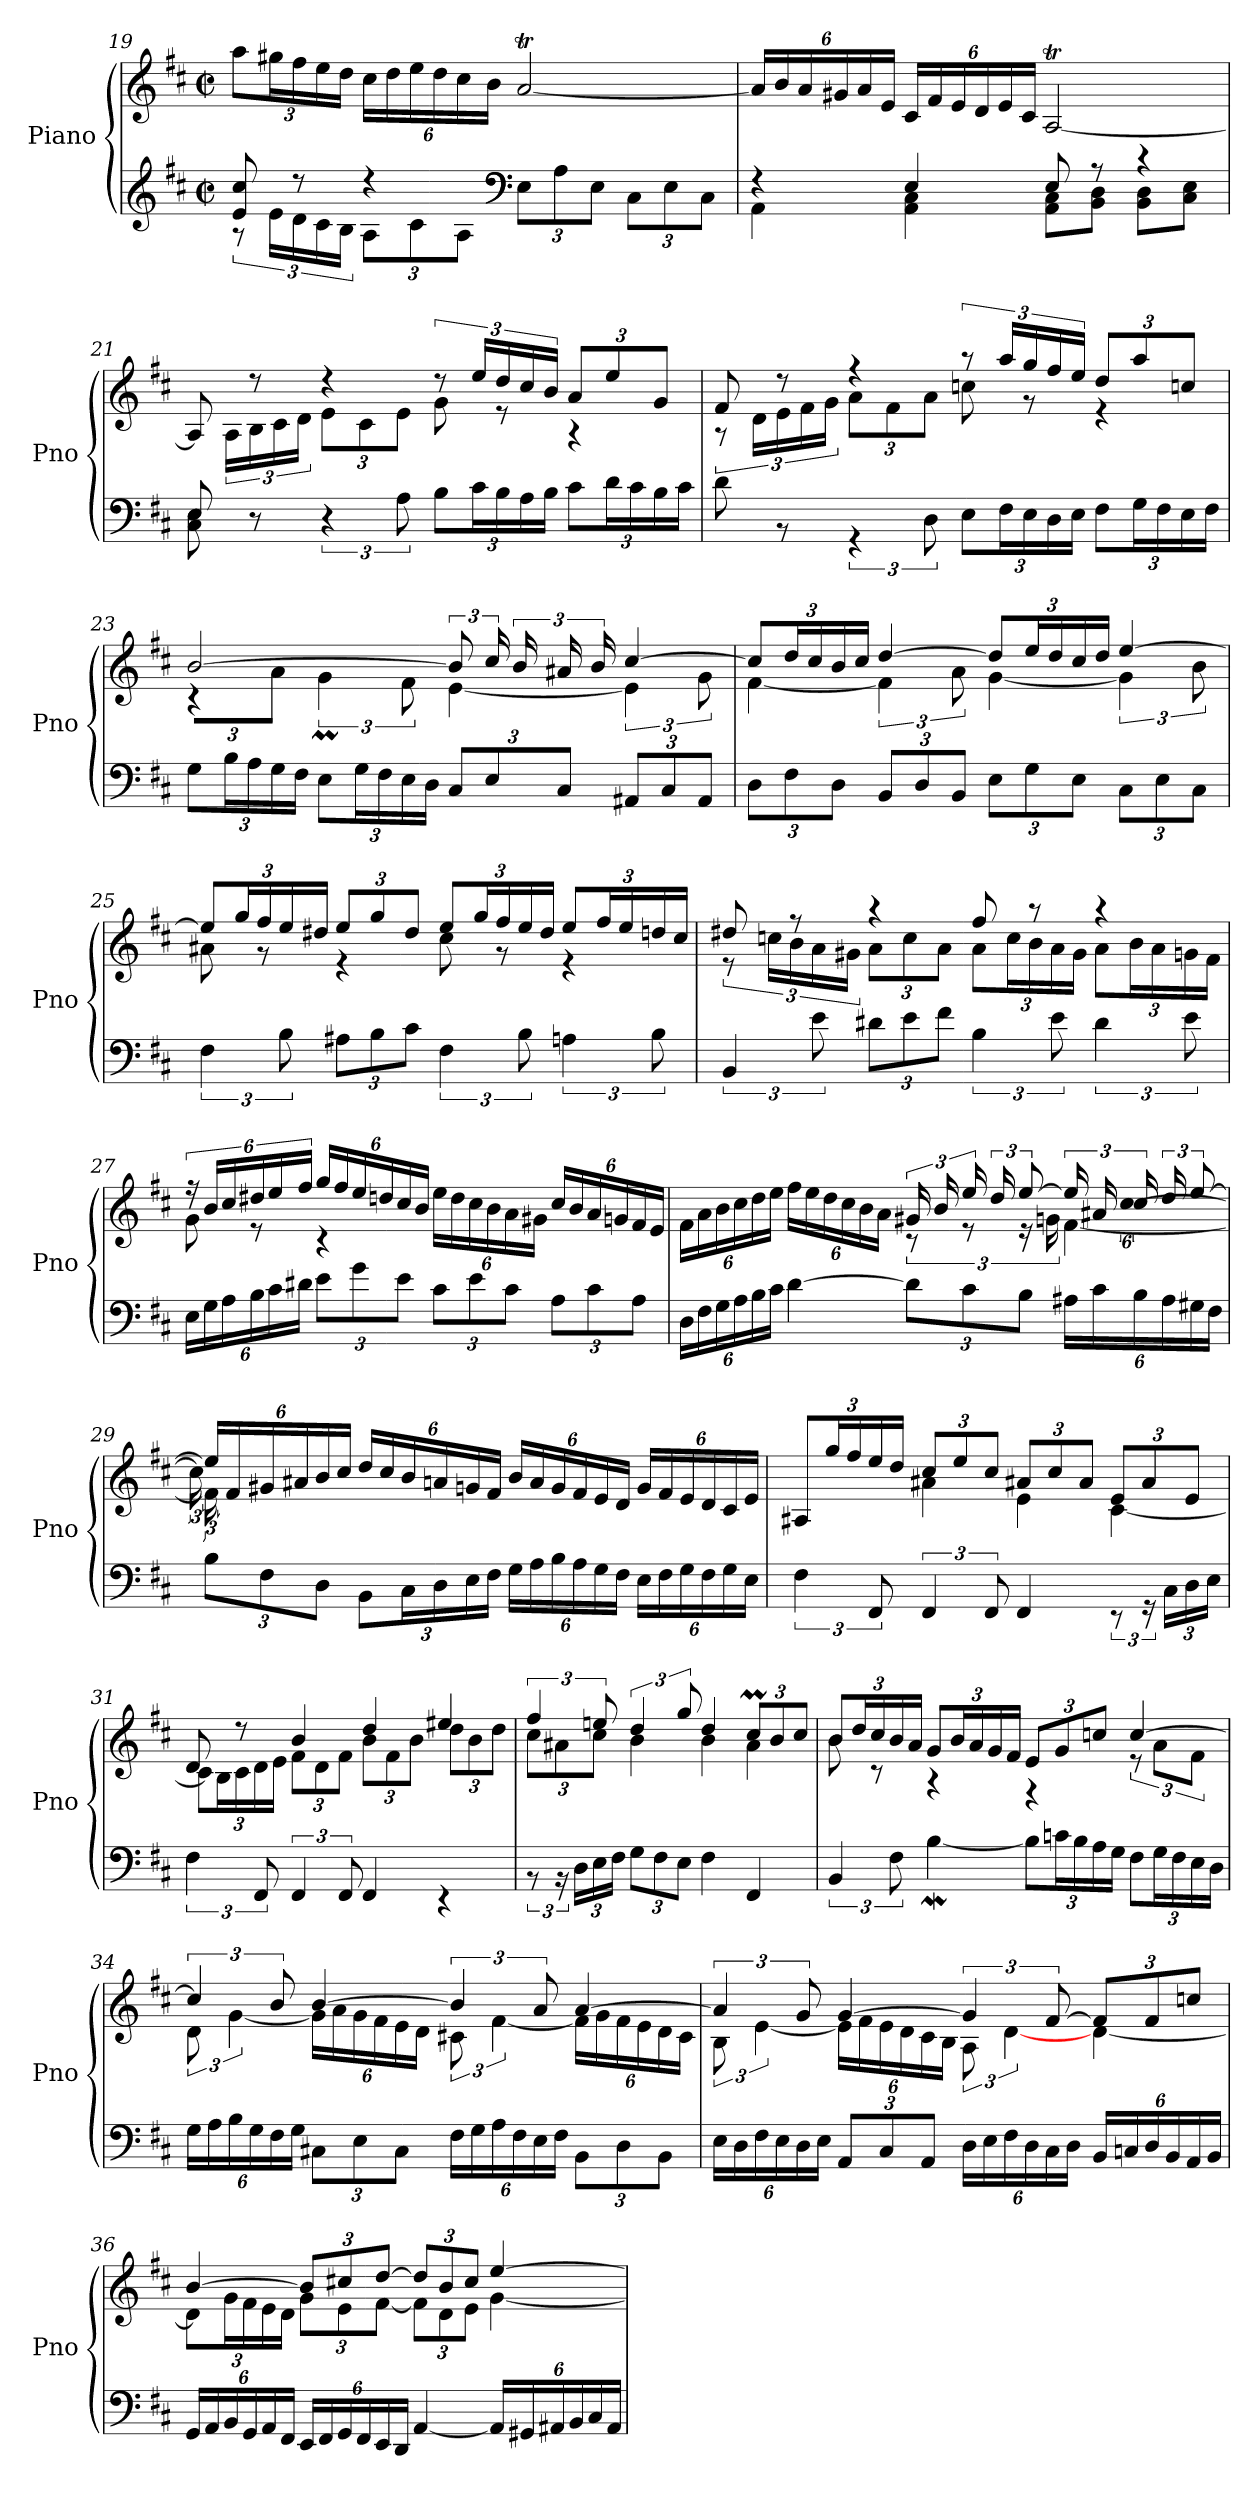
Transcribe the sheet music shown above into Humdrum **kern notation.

**kern	**kern
*part1	*part1
*staff2	*staff1
*I"Piano	*
*I'Pno	*
!!LO:LB:g=z
*clefG2	*clefG2
*k[f#c#]	*k[f#c#]
*D:	*D:
*M2/2	*M2/2
*met(c|)	*met(c|)
=19	=19
*^	*
8e/ 8cc#/	12r	12aa\L
.	24eLL	24gg#X\L
8r	24d\	24ff#\
.	24c#\	24ee\
.	24B\JJ	24dd\JJ
4r	12A\L	24cc#\LL
.	.	24dd\
.	12c#\	24ee\
.	.	24dd\
.	12A\J	24cc#\
.	.	24b\JJ
*clefF4	*	*
2ryy	12E\L	[2aT
.	12A\	.
.	12E\J	.
.	12C#\L	.
.	12E\	.
.	12C#\J	.
=20	=20	=20
4r	4AA\	24aLL]
.	.	24b
.	.	24a
.	.	24g#X
.	.	24a
.	.	24eJJ
4E/	4AA\ 4C#\	24c#LL
.	.	24f#
.	.	24e
.	.	24d
.	.	24e
.	.	24c#JJ
8E/	8AA\ 8C#\L	[2AT
8r	8BB\ 8D\J	.
4r	8BB\ 8D\L	.
.	8C#\ 8E\J	.
!!LO:LB:g=z
=21	=21	=21
*	*	*^
8E/	8C#\ 8E\	8A/]	12ryy
.	.	.	24A\LL
4.ryy	8r	8r	24B\
.	.	.	24c#\
.	.	.	24d\JJ
.	6r	4r	12e\L
.	.	.	12c#\
.	12A\	.	12e\J
2ryy	12BL	12r	8g\
.	24c#\L	24ee/LL	.
.	24B\	24dd/	8r
.	24A\	24cc#/	.
.	24B\JJ	24b/JJ	.
.	12c#\L	12aL	4r
.	24d\L	12ee	.
.	24c#\	.	.
.	24B\	12gJ	.
.	24c#\JJ	.	.
=22	=22	=22	=22
1ryy	8d\	8f#/	12r
.	.	.	24d\LL
.	8r	8r	24e\
.	.	.	24f#\
.	.	.	24g\JJ
.	6r	4r	12a\L
.	.	.	12f#\
.	12D\	.	12a\J
.	12EL	12r	8ccn\
.	24F#\L	24aaLL	.
.	24E\	24gg	8r
.	24D\	24ff#	.
.	24E\JJ	24eeJJ	.
.	12F#\L	12ddL	4r
.	24G\L	12aa	.
.	24F#\	.	.
.	24E\	12ccnJ	.
.	24F#\JJ	.	.
*v	*v	*	*
!!LO:LB:g=z	!!
=23	=23	=23
12GL	[2b/	6r
24BL	.	.
24A	.	.
24G	.	12a\J
24F#JJ	.	.
12EL	.	6gM\
24GL	.	.
24F#	.	.
24E	.	12f#\
24DJJ	.	.
12C#/L	12bL]	[4e\
12E/	24cc#L	.
.	24b	.
12C#/J	24a#X	.
.	24b	.
12AA#X/L	[4cc#/	6e\]
12C#/	.	.
12AA#/J	.	12g\
=24	=24	=24
12DL	12cc#L]	[4f#\
12F#	24ddL	.
.	24cc#	.
12DJ	24b	.
.	24cc#JJ	.
12BBL	[4dd/	6f#\]
12D	.	.
12BBJ	.	12a\
12EL	12dd/L]	[4g\
12G	24ee/L	.
.	24dd/	.
12EJ	24cc#/	.
.	24dd/JJ	.
12C#L	[4ee/	6g\]
12E	.	.
12C#J	.	12b\
!!LO:LB:g=z	!!
=25	=25	=25
6F#	12ee/L]	8a#X\
.	24gg/L	.
.	24ff#/	8r
12B	24ee/	.
.	24dd#X/JJ	.
12A#XL	12ee/L	4r
12B	12gg/	.
12c#J	12dd#/J	.
6F#	12ee/L	8cc#\
.	24gg/L	.
.	24ff#/	8r
12B	24ee/	.
.	24dd#/JJ	.
6An	12eeL	4r
.	24ff#L	.
.	24ee	.
12B	24ddn	.
.	24cc#JJ	.
=26	=26	=26
6BB	8dd#X/	12r
.	.	24ccnLL
.	8r	24b
12e	.	24a
.	.	24g#XJJ
12d#XL	4r	12a\L
12e	.	12cc\
12f#J	.	12a\J
6B	8ff#/	12a\L
.	.	24cc\L
.	8r	24b\
12e	.	24a\
.	.	24g#\JJ
6d#	4r	12a\L
.	.	24b\L
.	.	24a\
12e	.	24gn\
.	.	24f#\JJ
!!LO:LB:g=z	!!
=27	=27	=27
*^	*	*
1ryy	24ELL	24r	8g\
.	24G	24bLL	.
.	24A	24cc#	.
.	24B	24dd#X	8r
.	24c#	24ee	.
.	24d#XJJ	24ff#JJ	.
.	12eL	24ggLL	4r
.	.	24ff#	.
.	12g	24ee	.
.	.	24ddn	.
.	12eJ	24cc#	.
.	.	24bJJ	.
.	12c#L	24eeLL	2ryy
.	.	24dd	.
.	12e	24cc#	.
.	.	24b	.
.	12c#J	24a	.
.	.	24g#XJJ	.
.	12AL	24cc#LL	.
.	.	24b	.
.	12c#	24a	.
.	.	24gn	.
.	12AJ	24f#	.
.	.	24eJJ	.
=28	=28	=28	=28
*	*	*	*^
2ryy	24DLL	24f#LL	2ryy	6%5ryy
.	24F#	24a	.	.
.	24G	24b	.	.
.	24A	24cc#	.	.
.	24B	24dd	.	.
.	24c#JJ	24eeJJ	.	.
.	[4d	24ff#LL	.	.
.	.	24ee	.	.
.	.	24dd	.	.
.	.	24cc#	.	.
.	.	24b	.	.
.	.	24aJJ	.	.
6.ryy	12dL]	24g#X/LL	12r	.
.	.	24b/	.	.
.	12c#	24ee/	12r	.
.	.	24dd/	.	.
.	12BJ	[12ee/J	24r	.
.	.	.	24gn\	.
12ryy	24A#XLL	24ee/LL]	[4f#\	.
.	24c#	24a#X/	.	.
6ryy	24B	24cc#/	.	[6cc#\
.	24A#	24dd/	.	.
.	24G#X	[12ee/J	.	.
.	24F#JJ	.	.	.
!!LO:LB:g=z	!!	!!
=29	=29	=29	=29	=29
24ryy	12BL	24ee/LL]	24f#\]	24cc#\]
8ryy	.	24f#/	24ryy	24%23ryy
.	12F#	24g#X/	24ryy	.
.	.	24a#X/	8ryy	.
12ryy	12DJ	24b/	.	.
.	.	24cc#/JJ	.	.
2ryy	12BBL	24ddLL	4ryy	.
.	.	24cc#/	.	.
.	24C#L	24b/	.	.
.	24D	24an/	.	.
.	24E	24gn/	.	.
.	24F#JJ	24f#/JJ	.	.
.	24GLL	24bLL	2ryy	.
.	24A	24a/	.	.
.	24B	24g/	.	.
.	24A	24f#/	.	.
.	24G	24e/	.	.
.	24F#JJ	24d/JJ	.	.
6.ryy	24ELL	24g/LL	.	.
.	24F#	24f#/	.	.
.	24G	24e/	.	.
.	24F#	24d/	.	.
.	24G	24c#/	.	.
.	24EJJ	24e/JJ	.	.
*	*	*	*v	*v
=30	=30	=30	=30
1ryy	6F#\	12A#X/L	4ryy
.	.	24gg/L	.
.	.	24ff#/	.
.	12FF#/	24ee/	.
.	.	24dd/JJ	.
.	6FF#/	12cc#/L	4a#X\
.	.	12ee/	.
.	12FF#/	12cc#/J	.
.	4FF#/	12a#X/L	4e\
.	.	12cc#/	.
.	.	12a#/J	.
.	12r	12e/L	[4c#\
.	24r	12a#/	.
.	24C#LL	.	.
.	24D	12e/J	.
.	24EJJ	.	.
!!LO:LB:g=z	!!
=31	=31	=31	=31
1ryy	6F#\	8d/	12c#\L]
.	.	.	24B\L
.	.	8r	24c#\
.	12FF#/	.	24d\
.	.	.	24e\JJ
.	6FF#/	4b/	12f#L
.	.	.	12d
.	12FF#/	.	12f#J
.	4FF#/	4dd/	12bL
.	.	.	12f#
.	.	.	12bJ
.	4r	4ee#X/	12dd\L
.	.	.	12b\
.	.	.	12dd\J
=32	=32	=32	=32
1ryy	12r	6ff#/	12cc#\L
.	24r	.	12a#X\
.	24D\LL	.	.
.	24E\	12een/	12cc#\J
.	24F#\JJ	.	.
.	12G\L	6dd/	4b\
.	12F#\	.	.
.	12E\J	12gg/	.
.	4F#\	4dd/	4b\
.	4FF#/	12cc#m/L	4a#\
.	.	12b/	.
.	.	12cc#/J	.
=33	=33	=33	=33
1ryy	6BB/	12bL	8b\
.	.	24ddL	.
.	.	24cc#	8r
.	12F#\	24b	.
.	.	24aJJ	.
.	[4BW\	12gL	4r
.	.	24bL	.
.	.	24a	.
.	.	24g	.
.	.	24f#JJ	.
.	12B\L]	12e/L	4r
.	24cn\L	12g/	.
.	24B\	.	.
.	24A\	12ccn/J	.
.	24G\JJ	.	.
.	12F#L	[4cc/	12r
.	24G\L	.	12a\L
.	24F#\	.	.
.	24E\	.	12f#\J
.	24D\JJ	.	.
!!LO:LB:g=z	!!
=34	=34	=34	=34
1ryy	24G\LL	6cc/]	12d\
.	24A\	.	.
.	24B\	.	[6g\
.	24G\	.	.
.	24F#\	12b/	.
.	24G\JJ	.	.
.	12C#XL	[4b/	24gLL]
.	.	.	24a
.	12E\	.	24g
.	.	.	24f#
.	12C#\J	.	24e
.	.	.	24dJJ
.	24F#\LL	6b/]	12c#X\
.	24G\	.	.
.	24A\	.	[6f#\
.	24F#\	.	.
.	24E\	12a/	.
.	24F#\JJ	.	.
.	12BB\L	[4a/	24f#LL]
.	.	.	24g
.	12D\	.	24f#
.	.	.	24e
.	12BB\J	.	24d
.	.	.	24c#JJ
=35	=35	=35	=35
1ryy	24ELL	6a/]	12B\
.	24D\	.	.
.	24F#\	.	[6e\
.	24E\	.	.
.	24D\	12g/	.
.	24E\JJ	.	.
.	12AA/L	[4g/	24e\LL]
.	.	.	24f#\
.	12C#/	.	24e\
.	.	.	24d\
.	12AA/J	.	24c#\
.	.	.	24B\JJ
.	24D\LL	6g/]	12A\
.	24E\	.	.
.	24F#\	.	[6d\
.	24D\	.	.
.	24C#\	[12f#/	.
.	24D\JJ	.	.
.	24BB/LL	12f#L]	[4d\
.	24Cn/	.	.
.	24D/	12f#	.
.	24BB/	.	.
.	24AA/	12ccnJ	.
.	24BB/JJ	.	.
*v	*v	*	*
!!LO:LB:g=z	!!
=36	=36	=36
24GG/LL	[4b/	12d\L]
24AA/	.	.
24BB/	.	24g\L
24GG/	.	24f#\
24AA/	.	24e\
24FF#/JJ	.	24d\JJ
24EE/LL	12b/L]	12g\L
24FF#/	.	.
24GG/	12cc#X/	12e\
24FF#/	.	.
24EE/	[12dd/J	[12f#\J
24DD/JJ	.	.
[4AA/	12dd/L]	12f#L]
.	12b/	12d
.	12cc#/J	12eJ
24AA/LL]	[4ee/	[4g\
24GG#X/	.	.
24AA#X/	.	.
24BB/	.	.
24C#/	.	.
24AA#/JJ	.	.
*	*v	*v
=	=
*-	*-
